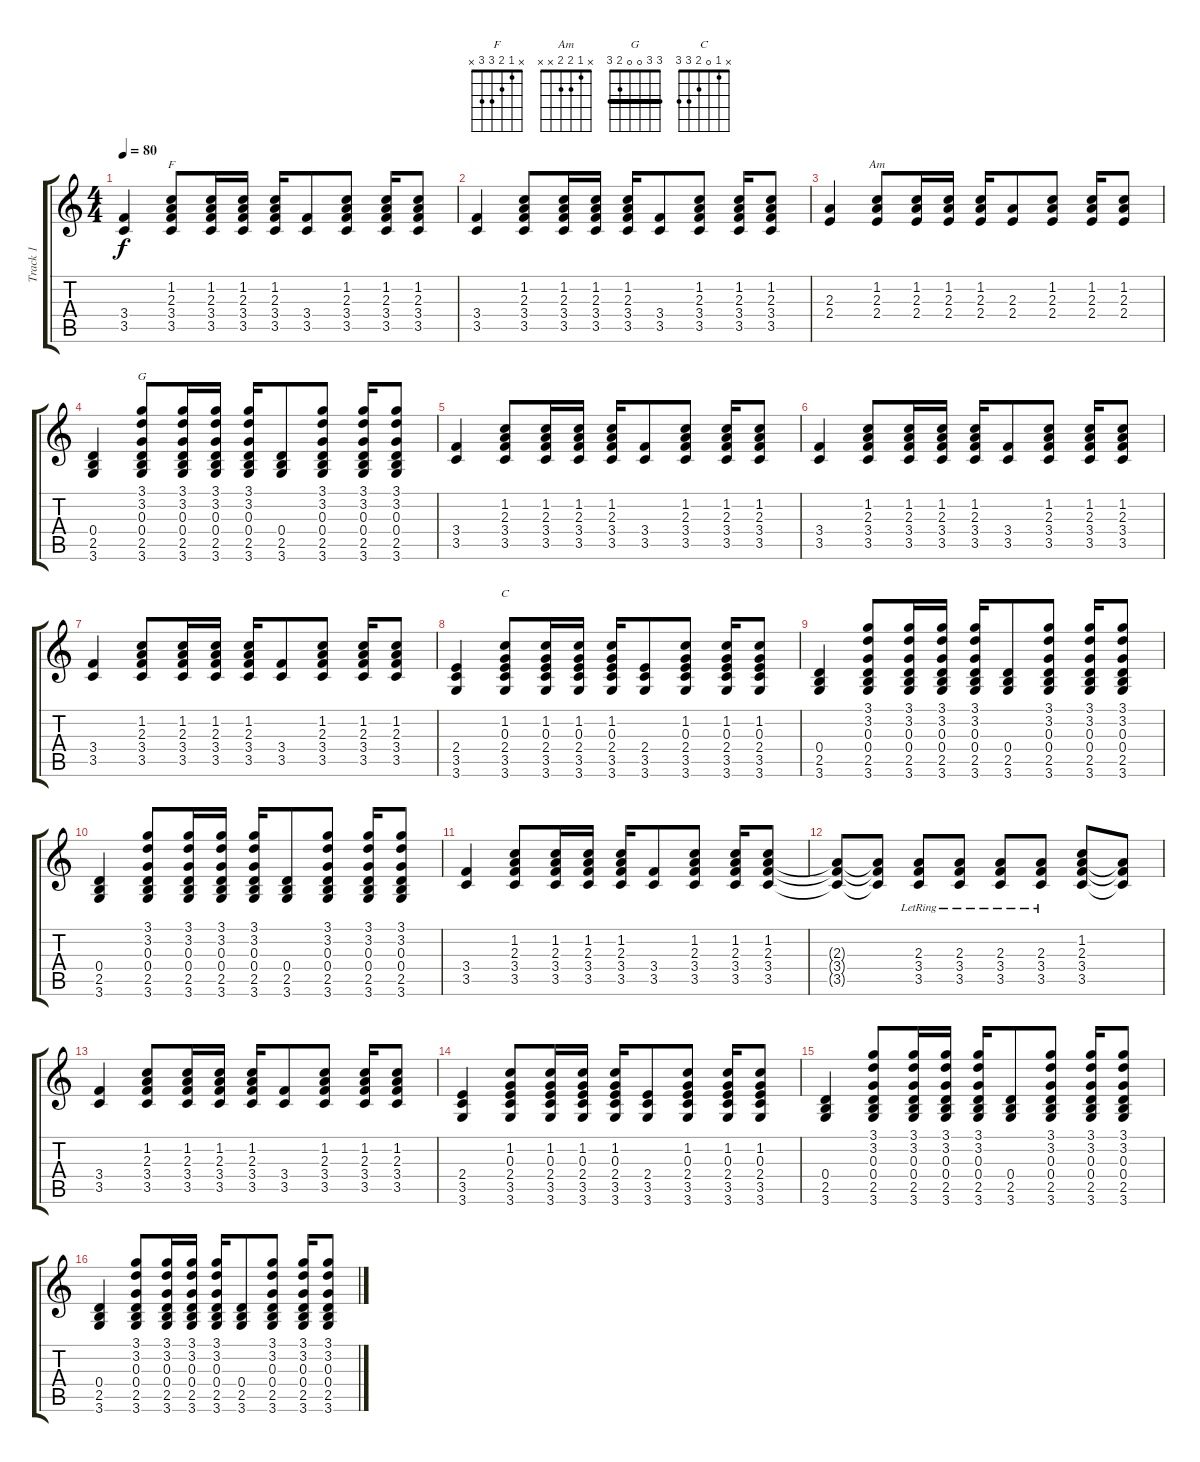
\track ("Track 1" "Track 1") {instrument acousticguitarsteel}
\staff {score tabs}
\tuning (E4 B3 G3 D3 A2 E2) {hide}
\chord ("F" x 1 2 3 3 x)
\chord ("Am" x 1 2 2 x x)
\chord ("G" 3 3 0 0 2 3) {barre 3}
\chord ("C" x 1 0 2 3 3)
\ts (4 4)
\tempo 80
\clef g2
\ks c
(3.4 3.5).4{dy f} (1.2 2.3 3.4 3.5).8{ch "F"} (1.2 2.3 3.4 3.5).16 (1.2 2.3 3.4 3.5).16 (1.2 2.3 3.4 3.5).16 (3.4 3.5).8 (1.2 2.3 3.4 3.5).8 (1.2 2.3 3.4 3.5).16 (1.2 2.3 3.4 3.5).8 |
(3.4 3.5).4 (1.2 2.3 3.4 3.5).8 (1.2 2.3 3.4 3.5).16 (1.2 2.3 3.4 3.5).16 (1.2 2.3 3.4 3.5).16 (3.4 3.5).8 (1.2 2.3 3.4 3.5).8 (1.2 2.3 3.4 3.5).16 (1.2 2.3 3.4 3.5).8 |
(2.3 2.4).4 (1.2 2.3 2.4).8{ch "Am"} (1.2 2.3 2.4).16 (1.2 2.3 2.4).16 (1.2 2.3 2.4).16 (2.3 2.4).8 (1.2 2.3 2.4).8 (1.2 2.3 2.4).16 (1.2 2.3 2.4).8 |
(0.4 2.5 3.6).4 (3.1 3.2 0.3 0.4 2.5 3.6).8{ch "G"} (3.1 3.2 0.3 0.4 2.5 3.6).16 (3.1 3.2 0.3 0.4 2.5 3.6).16 (3.1 3.2 0.3 0.4 2.5 3.6).16 (0.4 2.5 3.6).8 (3.1 3.2 0.3 0.4 2.5 3.6).8 (3.1 3.2 0.3 0.4 2.5 3.6).16 (3.1 3.2 0.3 0.4 2.5 3.6).8 |
(3.4 3.5).4 (1.2 2.3 3.4 3.5).8 (1.2 2.3 3.4 3.5).16 (1.2 2.3 3.4 3.5).16 (1.2 2.3 3.4 3.5).16 (3.4 3.5).8 (1.2 2.3 3.4 3.5).8 (1.2 2.3 3.4 3.5).16 (1.2 2.3 3.4 3.5).8 |
(3.4 3.5).4 (1.2 2.3 3.4 3.5).8 (1.2 2.3 3.4 3.5).16 (1.2 2.3 3.4 3.5).16 (1.2 2.3 3.4 3.5).16 (3.4 3.5).8 (1.2 2.3 3.4 3.5).8 (1.2 2.3 3.4 3.5).16 (1.2 2.3 3.4 3.5).8 |
(3.4 3.5).4 (1.2 2.3 3.4 3.5).8 (1.2 2.3 3.4 3.5).16 (1.2 2.3 3.4 3.5).16 (1.2 2.3 3.4 3.5).16 (3.4 3.5).8 (1.2 2.3 3.4 3.5).8 (1.2 2.3 3.4 3.5).16 (1.2 2.3 3.4 3.5).8 |
(2.4 3.5 3.6).4 (1.2 0.3 2.4 3.5 3.6).8{ch "C"} (1.2 0.3 2.4 3.5 3.6).16 (1.2 0.3 2.4 3.5 3.6).16 (1.2 0.3 2.4 3.5 3.6).16 (2.4 3.5 3.6).8 (1.2 0.3 2.4 3.5 3.6).8 (1.2 0.3 2.4 3.5 3.6).16 (1.2 0.3 2.4 3.5 3.6).8 |
(0.4 2.5 3.6).4 (3.1 3.2 0.3 0.4 2.5 3.6).8 (3.1 3.2 0.3 0.4 2.5 3.6).16 (3.1 3.2 0.3 0.4 2.5 3.6).16 (3.1 3.2 0.3 0.4 2.5 3.6).16 (0.4 2.5 3.6).8 (3.1 3.2 0.3 0.4 2.5 3.6).8 (3.1 3.2 0.3 0.4 2.5 3.6).16 (3.1 3.2 0.3 0.4 2.5 3.6).8 |
(0.4 2.5 3.6).4 (3.1 3.2 0.3 0.4 2.5 3.6).8 (3.1 3.2 0.3 0.4 2.5 3.6).16 (3.1 3.2 0.3 0.4 2.5 3.6).16 (3.1 3.2 0.3 0.4 2.5 3.6).16 (0.4 2.5 3.6).8 (3.1 3.2 0.3 0.4 2.5 3.6).8 (3.1 3.2 0.3 0.4 2.5 3.6).16 (3.1 3.2 0.3 0.4 2.5 3.6).8 |
(3.4 3.5).4 (1.2 2.3 3.4 3.5).8 (1.2 2.3 3.4 3.5).16 (1.2 2.3 3.4 3.5).16 (1.2 2.3 3.4 3.5).16 (3.4 3.5).8 (1.2 2.3 3.4 3.5).8 (1.2 2.3 3.4 3.5).16 (1.2 2.3 3.4 3.5).8 |
(2.3{t} 3.4{t} 3.5{t}).8 (2.3{t} 3.4{t} 3.5{t}).8 (2.3{lr} 3.4{lr} 3.5{lr}).8 (2.3{lr} 3.4{lr} 3.5{lr}).8 (2.3{lr} 3.4{lr} 3.5{lr}).8 (2.3{lr} 3.4{lr} 3.5{lr}).8 (1.2 2.3 3.4 3.5).8 (2.3{t} 3.4{t} 3.5{t}).8 |
(3.4 3.5).4 (1.2 2.3 3.4 3.5).8 (1.2 2.3 3.4 3.5).16 (1.2 2.3 3.4 3.5).16 (1.2 2.3 3.4 3.5).16 (3.4 3.5).8 (1.2 2.3 3.4 3.5).8 (1.2 2.3 3.4 3.5).16 (1.2 2.3 3.4 3.5).8 |
(2.4 3.5 3.6).4 (1.2 0.3 2.4 3.5 3.6).8 (1.2 0.3 2.4 3.5 3.6).16 (1.2 0.3 2.4 3.5 3.6).16 (1.2 0.3 2.4 3.5 3.6).16 (2.4 3.5 3.6).8 (1.2 0.3 2.4 3.5 3.6).8 (1.2 0.3 2.4 3.5 3.6).16 (1.2 0.3 2.4 3.5 3.6).8 |
(0.4 2.5 3.6).4 (3.1 3.2 0.3 0.4 2.5 3.6).8 (3.1 3.2 0.3 0.4 2.5 3.6).16 (3.1 3.2 0.3 0.4 2.5 3.6).16 (3.1 3.2 0.3 0.4 2.5 3.6).16 (0.4 2.5 3.6).8 (3.1 3.2 0.3 0.4 2.5 3.6).8 (3.1 3.2 0.3 0.4 2.5 3.6).16 (3.1 3.2 0.3 0.4 2.5 3.6).8 |
(0.4 2.5 3.6).4 (3.1 3.2 0.3 0.4 2.5 3.6).8 (3.1 3.2 0.3 0.4 2.5 3.6).16 (3.1 3.2 0.3 0.4 2.5 3.6).16 (3.1 3.2 0.3 0.4 2.5 3.6).16 (0.4 2.5 3.6).8 (3.1 3.2 0.3 0.4 2.5 3.6).8 (3.1 3.2 0.3 0.4 2.5 3.6).16 (3.1 3.2 0.3 0.4 2.5 3.6).8
